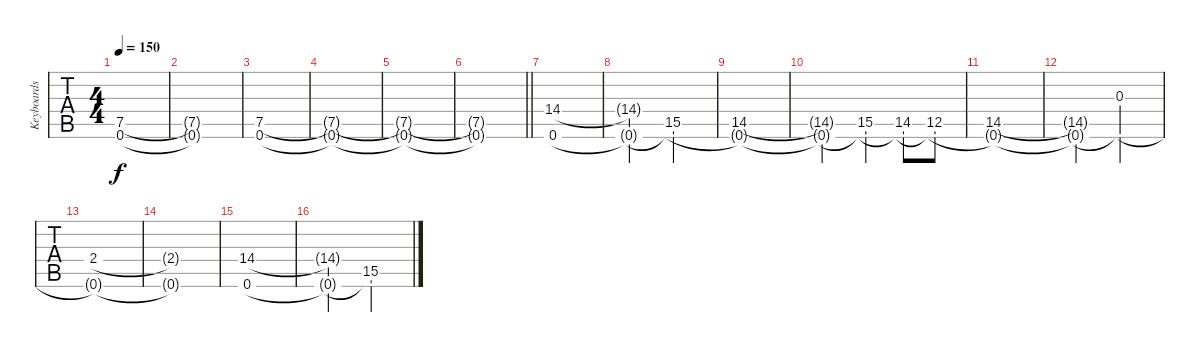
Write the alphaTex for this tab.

\track ("Keyboards" "Keyboards") {instrument stringensemble1}
\staff {tabs}
\tuning (D4 A3 F3 C3 G2 D2) {hide}
\ts (4 4)
\tempo 150
\clef g2
\ks c
(7.5{t} 0.6{t}).1{dy f} |
(7.5{t} 0.6{t}).1 |
(7.5 0.6).1 |
(7.5{t} 0.6{t}).1 |
(7.5{t} 0.6{t}).1 |
\barLineRight lightlight
(7.5{t} 0.6{t}).1 |
(14.4 0.6).1 |
(14.4{t} 0.6{t}).2 (15.5 0.6{t}).2 |
(14.5 0.6{t}).1 |
(14.5{t} 0.6{t}).2 (15.5 0.6{t}).4 (14.5 0.6{t}).8 (12.5 0.6{t}).8 |
(14.5 0.6{t}).1 |
(14.5{t} 0.6{t}).2 (0.3 0.6{t}).2 |
(2.4 0.6{t}).1 |
(2.4{t} 0.6{t}).1 |
(14.4 0.6).1 |
(14.4{t} 0.6{t}).2 (15.5 0.6{t}).2
